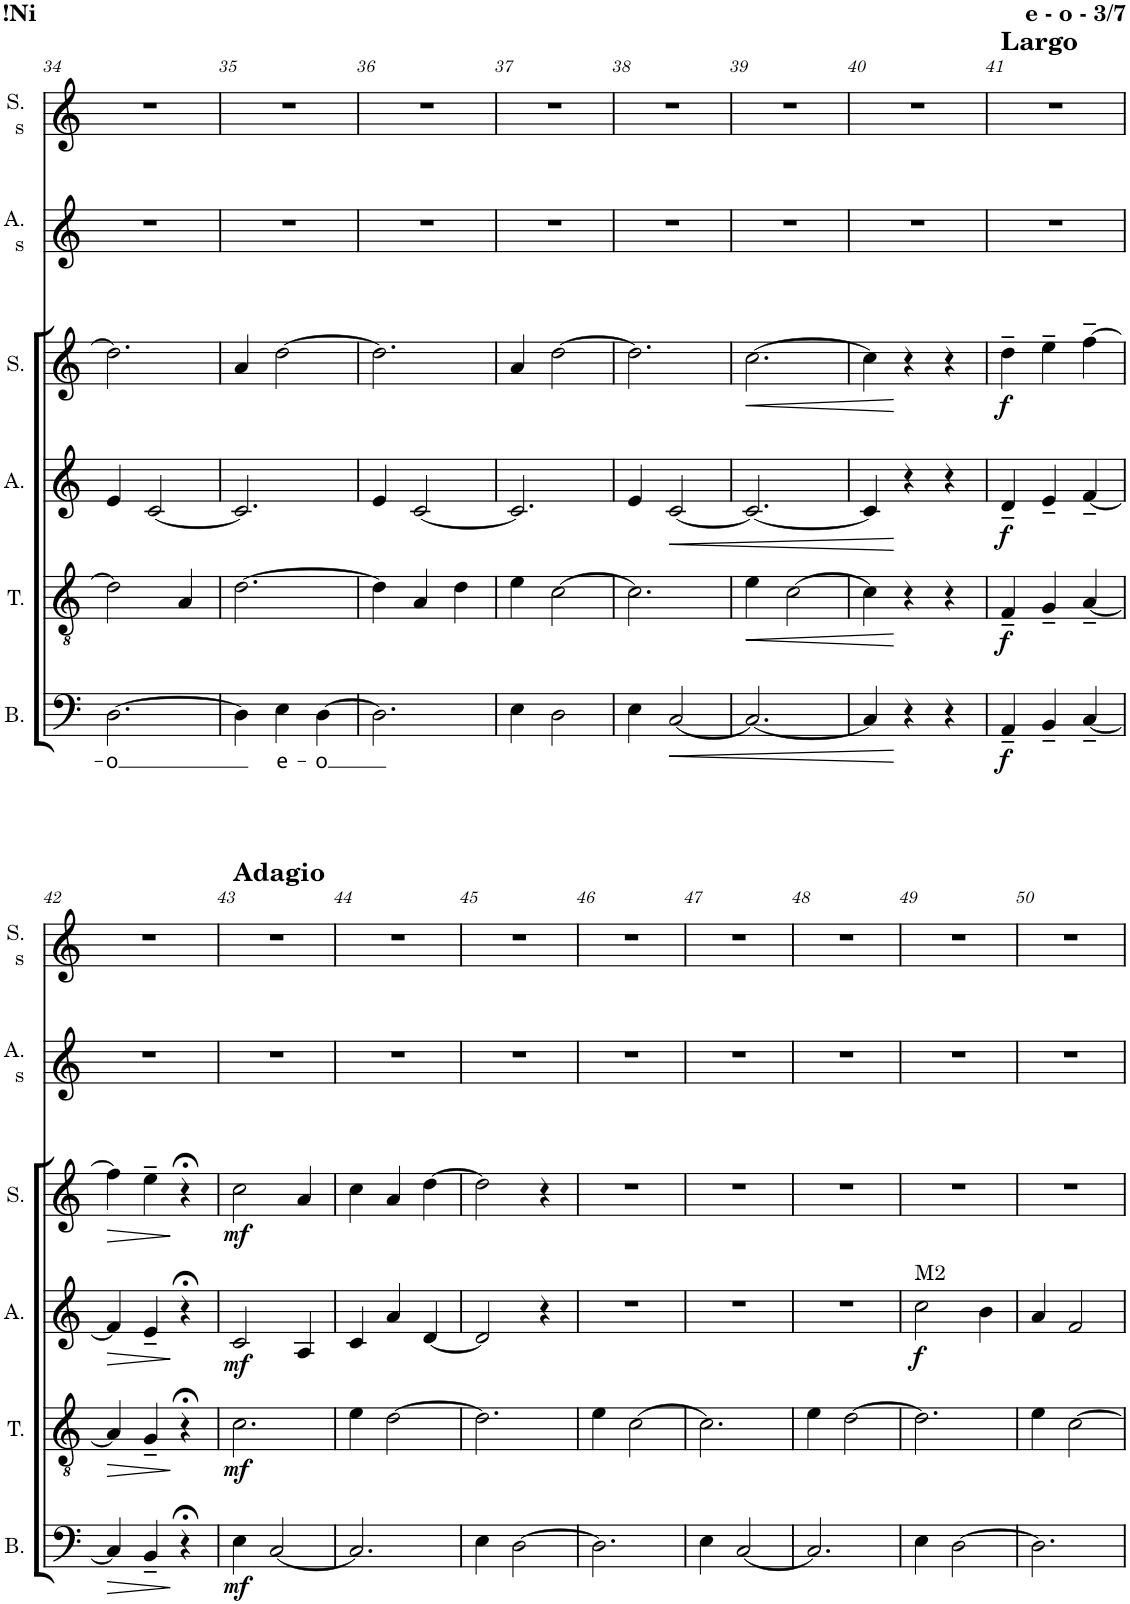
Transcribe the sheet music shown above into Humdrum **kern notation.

**kern	**text	**dynam	**kern	**dynam	**kern	**dynam	**kern	**dynam	**kern	**kern
*part6	*part6	*part6	*part5	*part5	*part4	*part4	*part3	*part3	*part2	*part1
*staff6	*staff6	*staff6	*staff5	*staff5	*staff4	*staff4	*staff3	*staff3	*staff2	*staff1
*I"Bass	*	*	*I"Tenor	*	*I"Alto	*	*I"Soprano	*	*I"Alto S	*I"Soprano S
*I'B.	*	*	*I'T.	*	*I'A.	*	*I'S.	*	*I'A. s	*I'S. s
!!LO:PB:g=z
*clefF4	*	*	*clefGv2	*	*clefG2	*	*clefG2	*	*clefG2	*clefG2
*k[]	*	*	*k[]	*	*k[]	*	*k[]	*	*k[]	*k[]
*M3/4	*	*	*M3/4	*	*M3/4	*	*M3/4	*	*M3/4	*M3/4
=34	=34	=34	=34	=34	=34	=34	=34	=34	=34	=34
!	!LO:LY:b	!	!	!	!	!	!	!	!	!
[2.D\	-o	.	2d\]	.	4e/	.	2.dd\]	.	2.r	2.r
.	.	.	.	.	[2c/	.	.	.	.	.
.	.	.	4A/	.	.	.	.	.	.	.
=35	=35	=35	=35	=35	=35	=35	=35	=35	=35	=35
4D\]	.	.	[2.d\	.	2.c/]	.	4a/	.	2.r	2.r
!	!LO:LY:b	!	!	!	!	!	!	!	!	!
4E\	e-	.	.	.	.	.	[2dd\	.	.	.
!	!LO:LY:b	!	!	!	!	!	!	!	!	!
[4D\	-o	.	.	.	.	.	.	.	.	.
=36	=36	=36	=36	=36	=36	=36	=36	=36	=36	=36
2.D\]	.	.	4d\]	.	4e/	.	2.dd\]	.	2.r	2.r
.	.	.	4A/	.	[2c/	.	.	.	.	.
.	.	.	4d\	.	.	.	.	.	.	.
=37	=37	=37	=37	=37	=37	=37	=37	=37	=37	=37
4E\	.	.	4e\	.	2.c/]	.	4a/	.	2.r	2.r
2D\	.	.	[2c\	.	.	.	[2dd\	.	.	.
=38	=38	=38	=38	=38	=38	=38	=38	=38	=38	=38
4E\	.	.	2.c\]	.	4e/	.	2.dd\]	.	2.r	2.r
!	!	!LO:HP:b	!	!	!	!LO:HP:b	!	!	!	!
[2C/	.	<	.	.	[2c/	<	.	.	.	.
=39	=39	=39	=39	=39	=39	=39	=39	=39	=39	=39
!	!	!	!	!LO:HP:b	!	!	!	!LO:HP:b	!	!
2.C/_	.	.	4e\	<	2.c/_	.	[2.cc\	<	2.r	2.r
.	.	.	[2c\	.	.	.	.	.	.	.
=40	=40	=40	=40	=40	=40	=40	=40	=40	=40	=40
4C/]	.	.	4c\]	.	4c/]	.	4cc\]	.	2.r	2.r
4r	.	[	4r	[	4r	[	4r	[	.	.
4r	.	.	4r	.	4r	.	4r	.	.	.
=41	=41	=41	=41	=41	=41	=41	=41	=41	=41	=41
!	!	!	!	!	!	!	!	!	!	!LO:TX:a:B:t=Largo
!	!	!LO:DY:b	!	!LO:DY:b	!	!LO:DY:b	!	!LO:DY:b	!	!
4AA~/	.	f	4F~/	f	4d~/	f	4dd~\	f	2.r	2.r
4BB~/	.	.	4G~/	.	4e~/	.	4ee~\	.	.	.
[4C~/	.	.	[4A~/	.	[4f~/	.	[4ff~\	.	.	.
!!LO:LB:g=z
=42	=42	=42	=42	=42	=42	=42	=42	=42	=42	=42
!	!	!LO:HP:b	!	!LO:HP:b	!	!LO:HP:b	!	!LO:HP:b	!	!
4C/]	.	>	4A/]	>	4f/]	>	4ff\]	>	2.r	2.r
4BB~/	.	.	4G~/	.	4e~/	.	4ee~\	.	.	.
4r;<	.	]	4r;<	]	4r;<	]	4r;<	]	.	.
=43	=43	=43	=43	=43	=43	=43	=43	=43	=43	=43
!	!	!	!	!	!	!	!	!	!	!LO:TX:a:B:t=Adagio
!	!	!LO:DY:b	!	!LO:DY:b	!	!LO:DY:b	!	!LO:DY:b	!	!
4E\	.	mf	2.c\	mf	2c/	mf	2cc\	mf	2.r	2.r
[2C/	.	.	.	.	.	.	.	.	.	.
.	.	.	.	.	4A/	.	4a/	.	.	.
=44	=44	=44	=44	=44	=44	=44	=44	=44	=44	=44
2.C/]	.	.	4e\	.	4c/	.	4cc\	.	2.r	2.r
.	.	.	[2d\	.	4a/	.	4a/	.	.	.
.	.	.	.	.	[4d/	.	[4dd\	.	.	.
=45	=45	=45	=45	=45	=45	=45	=45	=45	=45	=45
4E\	.	.	2.d\]	.	2d/]	.	2dd\]	.	2.r	2.r
[2D\	.	.	.	.	.	.	.	.	.	.
.	.	.	.	.	4r	.	4r	.	.	.
=46	=46	=46	=46	=46	=46	=46	=46	=46	=46	=46
2.D\]	.	.	4e\	.	2.r	.	2.r	.	2.r	2.r
.	.	.	[2c\	.	.	.	.	.	.	.
=47	=47	=47	=47	=47	=47	=47	=47	=47	=47	=47
4E\	.	.	2.c\]	.	2.r	.	2.r	.	2.r	2.r
[2C/	.	.	.	.	.	.	.	.	.	.
=48	=48	=48	=48	=48	=48	=48	=48	=48	=48	=48
2.C/]	.	.	4e\	.	2.r	.	2.r	.	2.r	2.r
.	.	.	[2d\	.	.	.	.	.	.	.
=49	=49	=49	=49	=49	=49	=49	=49	=49	=49	=49
!	!	!	!	!	!LO:TX:a:t=M2	!	!	!	!	!
!	!	!	!	!	!	!LO:DY:b	!	!	!	!
4E\	.	.	2.d\]	.	2cc\	f	2.r	.	2.r	2.r
[2D\	.	.	.	.	.	.	.	.	.	.
.	.	.	.	.	4b\	.	.	.	.	.
=50	=50	=50	=50	=50	=50	=50	=50	=50	=50	=50
2.D\]	.	.	4e\	.	4a/	.	2.r	.	2.r	2.r
.	.	.	[2c\	.	2f/	.	.	.	.	.
=	=	=	=	=	=	=	=	=	=	=
*-	*-	*-	*-	*-	*-	*-	*-	*-	*-	*-
